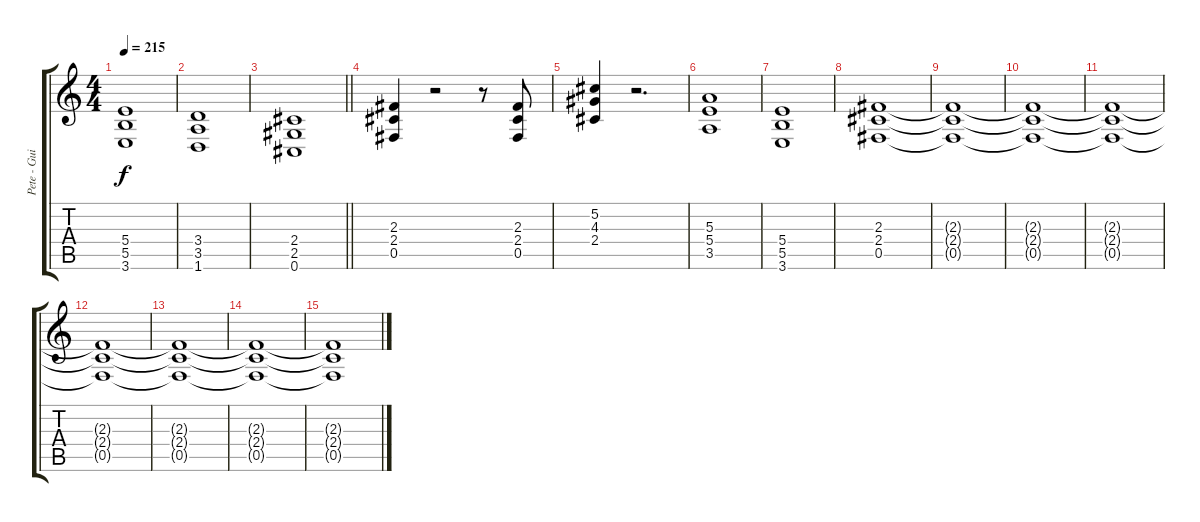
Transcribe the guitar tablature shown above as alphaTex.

\track ("Pete - Guitar 2" "Pete - Gui") {instrument distortionguitar}
\staff {score tabs}
\tuning (Db4 Ab3 E3 B2 Gb2 Db2) {hide}
\ts (4 4)
\tempo 215
\clef g2
\ks c
(5.4 5.5 3.6).1{dy f} |
(3.4 3.5 1.6).1 |
\barLineRight lightlight
(2.4 2.5 0.6).1 |
\section ("" "")
(2.3 2.4 0.5).4 r.2 r.8 (2.3 2.4 0.5).8 |
(5.2 4.3 2.4).4 r.2{d} |
(5.3 5.4 3.5).1 |
(5.4 5.5 3.6).1 |
(2.3 2.4 0.5).1 |
(2.3{t} 2.4{t} 0.5{t}).1 |
(2.3{t} 2.4{t} 0.5{t}).1 |
(2.3{t} 2.4{t} 0.5{t}).1 |
(2.3{t} 2.4{t} 0.5{t}).1 |
(2.3{t} 2.4{t} 0.5{t}).1 |
(2.3{t} 2.4{t} 0.5{t}).1 |
(2.3{t} 2.4{t} 0.5{t}).1
